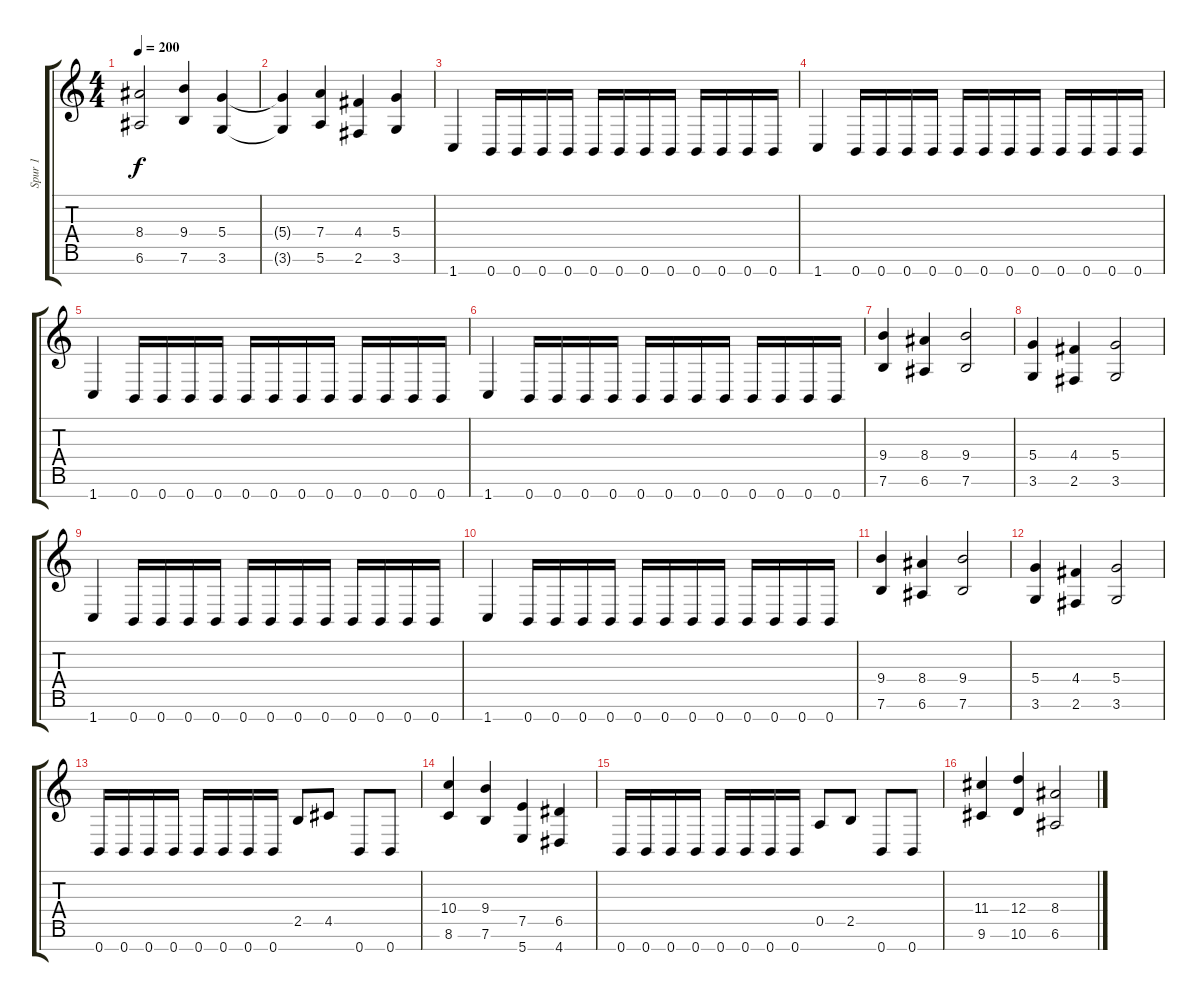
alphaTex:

\track ("Spur 1" "Spur 1") {instrument distortionguitar}
\staff {score tabs}
\tuning (E4 B3 G3 D3 A2 E2 B1) {hide}
\ts (4 4)
\tempo 200
\clef g2
\ks c
(8.4 6.6).2{dy f} (9.4 7.6).4 (5.4 3.6).4 |
(5.4{t} 3.6{t}).4 (7.4 5.6).4 (4.4 2.6).4 (5.4 3.6).4 |
1.7.4 0.7.16 0.7.16 0.7.16 0.7.16 0.7.16 0.7.16 0.7.16 0.7.16 0.7.16 0.7.16 0.7.16 0.7.16 |
1.7.4 0.7.16 0.7.16 0.7.16 0.7.16 0.7.16 0.7.16 0.7.16 0.7.16 0.7.16 0.7.16 0.7.16 0.7.16 |
1.7.4 0.7.16 0.7.16 0.7.16 0.7.16 0.7.16 0.7.16 0.7.16 0.7.16 0.7.16 0.7.16 0.7.16 0.7.16 |
1.7.4 0.7.16 0.7.16 0.7.16 0.7.16 0.7.16 0.7.16 0.7.16 0.7.16 0.7.16 0.7.16 0.7.16 0.7.16 |
(9.4 7.6).4 (8.4 6.6).4 (9.4 7.6).2 |
(5.4 3.6).4 (4.4 2.6).4 (5.4 3.6).2 |
1.7.4 0.7.16 0.7.16 0.7.16 0.7.16 0.7.16 0.7.16 0.7.16 0.7.16 0.7.16 0.7.16 0.7.16 0.7.16 |
1.7.4 0.7.16 0.7.16 0.7.16 0.7.16 0.7.16 0.7.16 0.7.16 0.7.16 0.7.16 0.7.16 0.7.16 0.7.16 |
(9.4 7.6).4 (8.4 6.6).4 (9.4 7.6).2 |
(5.4 3.6).4 (4.4 2.6).4 (5.4 3.6).2 |
0.7.16 0.7.16 0.7.16 0.7.16 0.7.16 0.7.16 0.7.16 0.7.16 2.5.8 4.5.8 0.7.8 0.7.8 |
(10.4 8.6).4 (9.4 7.6).4 (7.5 5.7).4 (6.5 4.7).4 |
0.7.16 0.7.16 0.7.16 0.7.16 0.7.16 0.7.16 0.7.16 0.7.16 0.5.8 2.5.8 0.7.8 0.7.8 |
(11.4 9.6).4 (12.4 10.6).4 (8.4 6.6).2
